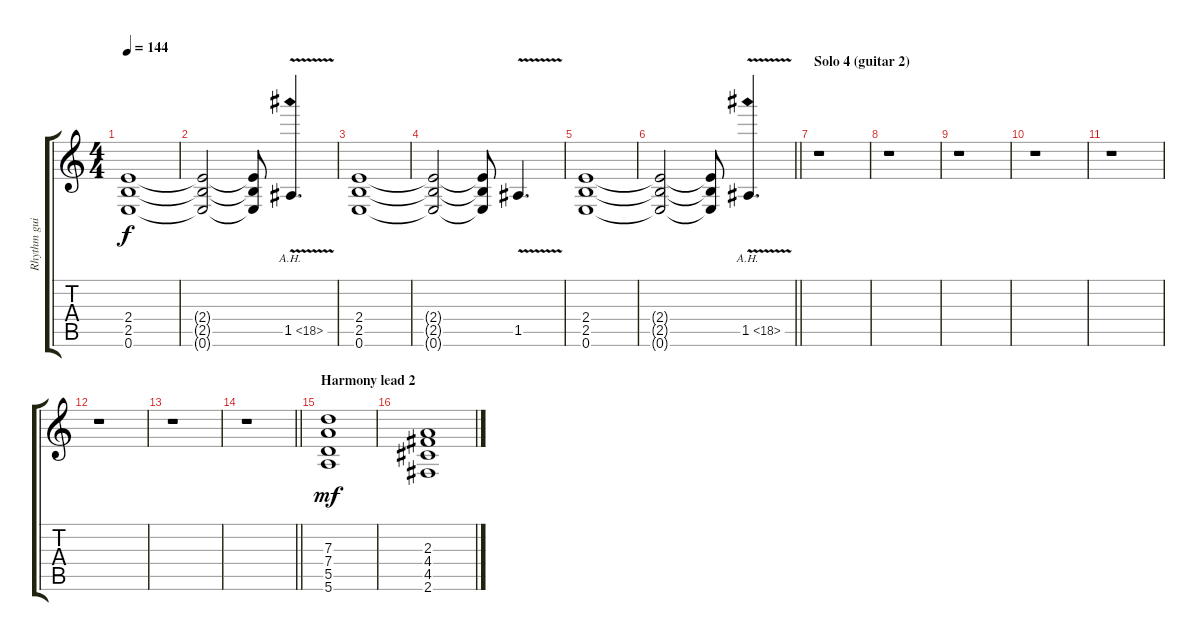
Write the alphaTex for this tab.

\track ("Rhythm guitar" "Rhythm gui") {instrument distortionguitar}
\staff {score tabs}
\tuning (E4 B3 G3 D3 A2 E2) {hide}
\ts (4 4)
\tempo 144
\clef g2
\ks c
(2.4 2.5 0.6).1{dy f instrument distortionguitar} |
(2.4{t} 2.5{t} 0.6{t}).2 (2.4{t} 2.5{t} 0.6{t}).8 1.5{ah 17 v}.4{d} |
(2.4 2.5 0.6).1{volume 11} |
(2.4{t} 2.5{t} 0.6{t}).2 (2.4{t} 2.5{t} 0.6{t}).8 1.5{v}.4{d} |
(2.4 2.5 0.6).1{instrument distortionguitar} |
\barLineRight lightlight
(2.4{t} 2.5{t} 0.6{t}).2 (2.4{t} 2.5{t} 0.6{t}).8 1.5{ah 17 v}.4{d} |
\section ("" "Solo 4 (guitar 2)")
r.1 |
r.1 |
r.1 |
r.1 |
r.1 |
r.1 |
r.1 |
\barLineRight lightlight
r.1 |
\section ("" "Harmony lead 2")
(7.3 7.4 5.5 5.6).1{dy mf} |
(2.3 4.4 4.5 2.6).1
